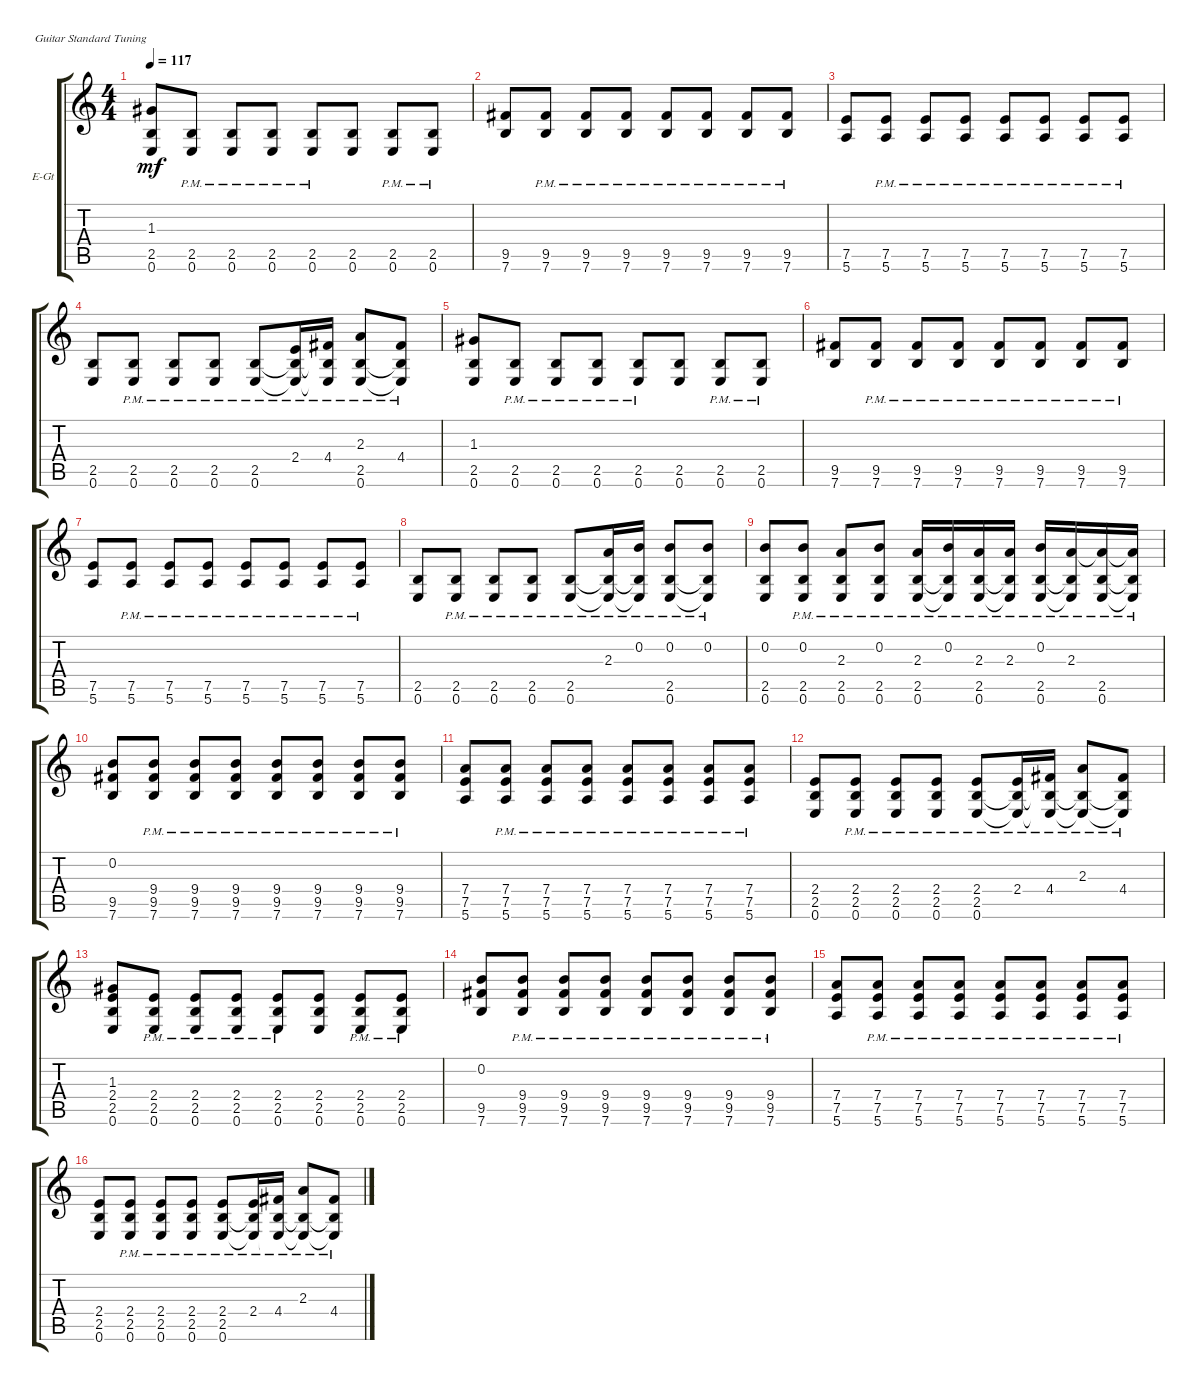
\defaultSystemsLayout 4
\bracketExtendMode groupsimilarinstruments
\firstSystemTrackNameOrientation horizontal
\otherSystemsTrackNameOrientation horizontal
\track ("Electric Guitar" "E-Gt") {instrument electricguitarclean}
\staff {score tabs}
\tuning (E4 B3 G3 D3 A2 E2)
\ts (4 4)
\tempo 117
\clef g2
\ks c
(0.6 2.5 1.3).8{dy mf} (0.6{pm} 2.5{pm}).8 (0.6{pm} 2.5{pm}).8 (0.6{pm} 2.5{pm}).8 (0.6{pm} 2.5{pm}).8 (0.6 2.5).8 (0.6{pm} 2.5{pm}).8 (0.6{pm} 2.5{pm}).8 |
(7.6 9.5).8 (7.6{pm} 9.5{pm}).8 (7.6{pm} 9.5{pm}).8 (7.6{pm} 9.5{pm}).8 (7.6{pm} 9.5{pm}).8 (7.6{pm} 9.5{pm}).8 (7.6{pm} 9.5{pm}).8 (7.6{pm} 9.5{pm}).8 |
(5.6 7.5).8 (5.6{pm} 7.5{pm}).8 (5.6{pm} 7.5{pm}).8 (5.6{pm} 7.5{pm}).8 (5.6{pm} 7.5{pm}).8 (5.6{pm} 7.5{pm}).8 (5.6{pm} 7.5{pm}).8 (5.6{pm} 7.5{pm}).8 |
(0.6 2.5).8 (0.6{pm} 2.5{pm}).8 (0.6{pm} 2.5{pm}).8 (0.6{pm} 2.5{pm}).8 (0.6{pm} 2.5{pm}).8 (0.6{pm t} 2.5{pm t} 2.4{pm}).16 (0.6{pm t} 2.5{pm t} 4.4{pm}).16 (0.6{pm} 2.5{pm} 2.3).8 (0.6{pm t} 2.5{pm t} 4.4{pm}).8 |
(0.6 2.5 1.3).8 (0.6{pm} 2.5{pm}).8 (0.6{pm} 2.5{pm}).8 (0.6{pm} 2.5{pm}).8 (0.6{pm} 2.5{pm}).8 (0.6 2.5).8 (0.6{pm} 2.5{pm}).8 (0.6{pm} 2.5{pm}).8 |
(7.6 9.5).8 (7.6{pm} 9.5{pm}).8 (7.6{pm} 9.5{pm}).8 (7.6{pm} 9.5{pm}).8 (7.6{pm} 9.5{pm}).8 (7.6{pm} 9.5{pm}).8 (7.6{pm} 9.5{pm}).8 (7.6{pm} 9.5{pm}).8 |
(5.6 7.5).8 (5.6{pm} 7.5{pm}).8 (5.6{pm} 7.5{pm}).8 (5.6{pm} 7.5{pm}).8 (5.6{pm} 7.5{pm}).8 (5.6{pm} 7.5{pm}).8 (5.6{pm} 7.5{pm}).8 (5.6{pm} 7.5{pm}).8 |
(0.6 2.5).8 (0.6{pm} 2.5{pm}).8 (0.6{pm} 2.5{pm}).8 (0.6{pm} 2.5{pm}).8 (0.6{pm} 2.5{pm}).8 (0.6{pm t} 2.5{pm t} 2.3).16 (0.6{pm t} 2.5{pm t} 0.2).16 (0.6{pm} 2.5{pm} 0.2).8 (0.6{pm t} 2.5{pm t} 0.2).8 |
(0.6 2.5 0.2).8 (0.6{pm} 2.5{pm} 0.2).8 (0.6{pm} 2.5{pm} 2.3).8 (0.6{pm} 2.5{pm} 0.2).8 (0.6{pm} 2.5{pm} 2.3).16 (0.6{pm t} 2.5{pm t} 0.2).16 (0.6{pm} 2.5{pm} 2.3).16 (0.6{pm t} 2.5{pm t} 2.3).16 (0.6{pm} 2.5{pm} 0.2).16 (0.6{pm t} 2.5{pm t} 2.3).16 (0.6{pm} 2.5{pm} 2.3{t}).16 (0.6{pm t} 2.5{pm t} 2.3{t}).16 |
(7.6 9.5 0.2).8 (7.6{pm} 9.5{pm} 9.4{pm}).8 (7.6{pm} 9.5{pm} 9.4{pm}).8 (7.6{pm} 9.5{pm} 9.4{pm}).8 (7.6{pm} 9.5{pm} 9.4{pm}).8 (7.6{pm} 9.5{pm} 9.4{pm}).8 (7.6{pm} 9.5{pm} 9.4{pm}).8 (7.6{pm} 9.5{pm} 9.4).8 |
(5.6 7.5 7.4).8 (5.6{pm} 7.5{pm} 7.4{pm}).8 (5.6{pm} 7.5{pm} 7.4{pm}).8 (5.6{pm} 7.5{pm} 7.4{pm}).8 (5.6{pm} 7.5{pm} 7.4{pm}).8 (5.6{pm} 7.5{pm} 7.4{pm}).8 (5.6{pm} 7.5{pm} 7.4{pm}).8 (5.6{pm} 7.5{pm} 7.4{pm}).8 |
(0.6 2.5 2.4).8 (0.6{pm} 2.5{pm} 2.4{pm}).8 (0.6{pm} 2.5{pm} 2.4{pm}).8 (0.6{pm} 2.5{pm} 2.4{pm}).8 (0.6{pm} 2.5{pm} 2.4{pm}).8 (0.6{pm t} 2.5{pm t} 2.4{pm}).16 (0.6{pm t} 2.5{pm t} 4.4{pm}).16 (0.6{pm t} 2.5{pm t} 2.3).8 (0.6{pm t} 2.5{pm t} 4.4{pm}).8 |
(0.6 2.5 2.4 1.3).8 (0.6{pm} 2.5{pm} 2.4{pm}).8 (0.6{pm} 2.5{pm} 2.4{pm}).8 (0.6{pm} 2.5{pm} 2.4{pm}).8 (0.6{pm} 2.5{pm} 2.4{pm}).8 (0.6 2.5 2.4).8 (0.6{pm} 2.5{pm} 2.4{pm}).8 (0.6{pm} 2.5{pm} 2.4{pm}).8 |
(7.6 9.5 0.2).8 (7.6{pm} 9.5{pm} 9.4{pm}).8 (7.6{pm} 9.5{pm} 9.4{pm}).8 (7.6{pm} 9.5{pm} 9.4{pm}).8 (7.6{pm} 9.5{pm} 9.4{pm}).8 (7.6{pm} 9.5{pm} 9.4{pm}).8 (7.6{pm} 9.5{pm} 9.4{pm}).8 (7.6{pm} 9.5{pm} 9.4).8 |
(5.6 7.5 7.4).8 (5.6{pm} 7.5{pm} 7.4{pm}).8 (5.6{pm} 7.5{pm} 7.4{pm}).8 (5.6{pm} 7.5{pm} 7.4{pm}).8 (5.6{pm} 7.5{pm} 7.4{pm}).8 (5.6{pm} 7.5{pm} 7.4{pm}).8 (5.6{pm} 7.5{pm} 7.4{pm}).8 (5.6{pm} 7.5{pm} 7.4{pm}).8 |
(0.6 2.5 2.4).8 (0.6{pm} 2.5{pm} 2.4{pm}).8 (0.6{pm} 2.5{pm} 2.4{pm}).8 (0.6{pm} 2.5{pm} 2.4{pm}).8 (0.6{pm} 2.5{pm} 2.4{pm}).8 (0.6{pm t} 2.5{pm t} 2.4{pm}).16 (0.6{pm t} 2.5{pm t} 4.4{pm}).16 (0.6{pm t} 2.5{pm t} 2.3).8 (0.6{pm t} 2.5{pm t} 4.4{pm}).8
